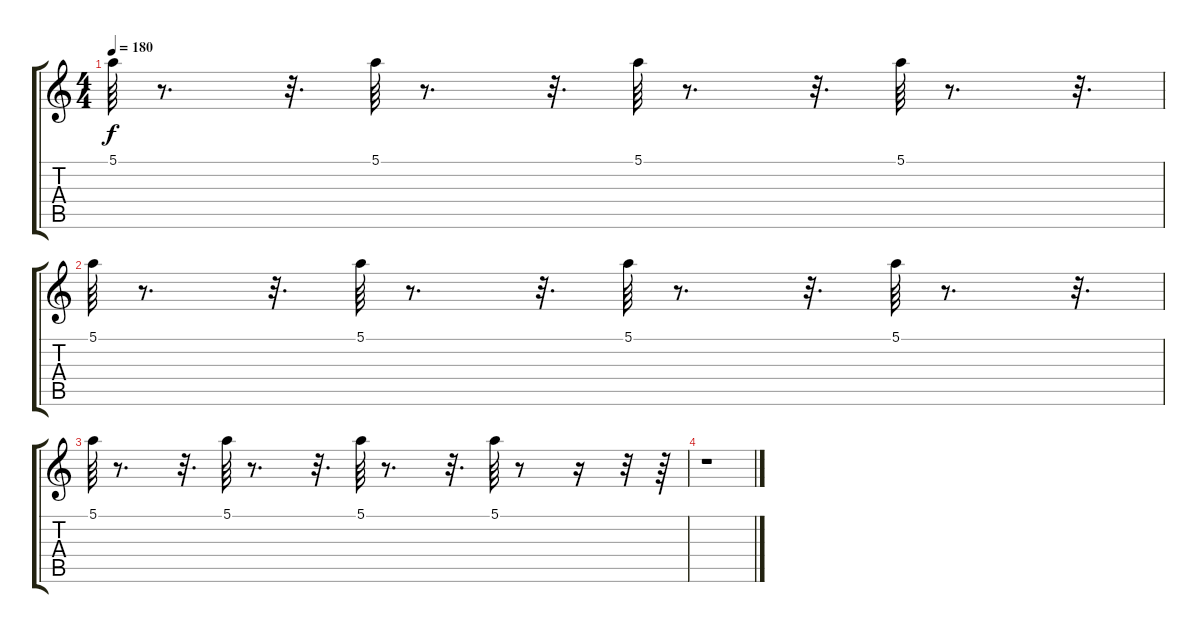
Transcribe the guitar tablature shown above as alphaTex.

\track "" {instrument acousticguitarsteel}
\staff {score tabs}
\tuning (E4 B3 G3 D3 A2 E2) {hide}
\ts (4 4)
\tempo 180
\clef g2
\ks c
5.1.64{dy f} r.8{d} r.32{d} 5.1.64 r.8{d} r.32{d} 5.1.64 r.8{d} r.32{d} 5.1.64 r.8{d} r.32{d} |
5.1.64 r.8{d} r.32{d} 5.1.64 r.8{d} r.32{d} 5.1.64 r.8{d} r.32{d} 5.1.64 r.8{d} r.32{d} |
5.1.64 r.8{d} r.32{d} 5.1.64 r.8{d} r.32{d} 5.1.64 r.8{d} r.32{d} 5.1.64 r.8 r.16 r.32 r.64 |
r.1
